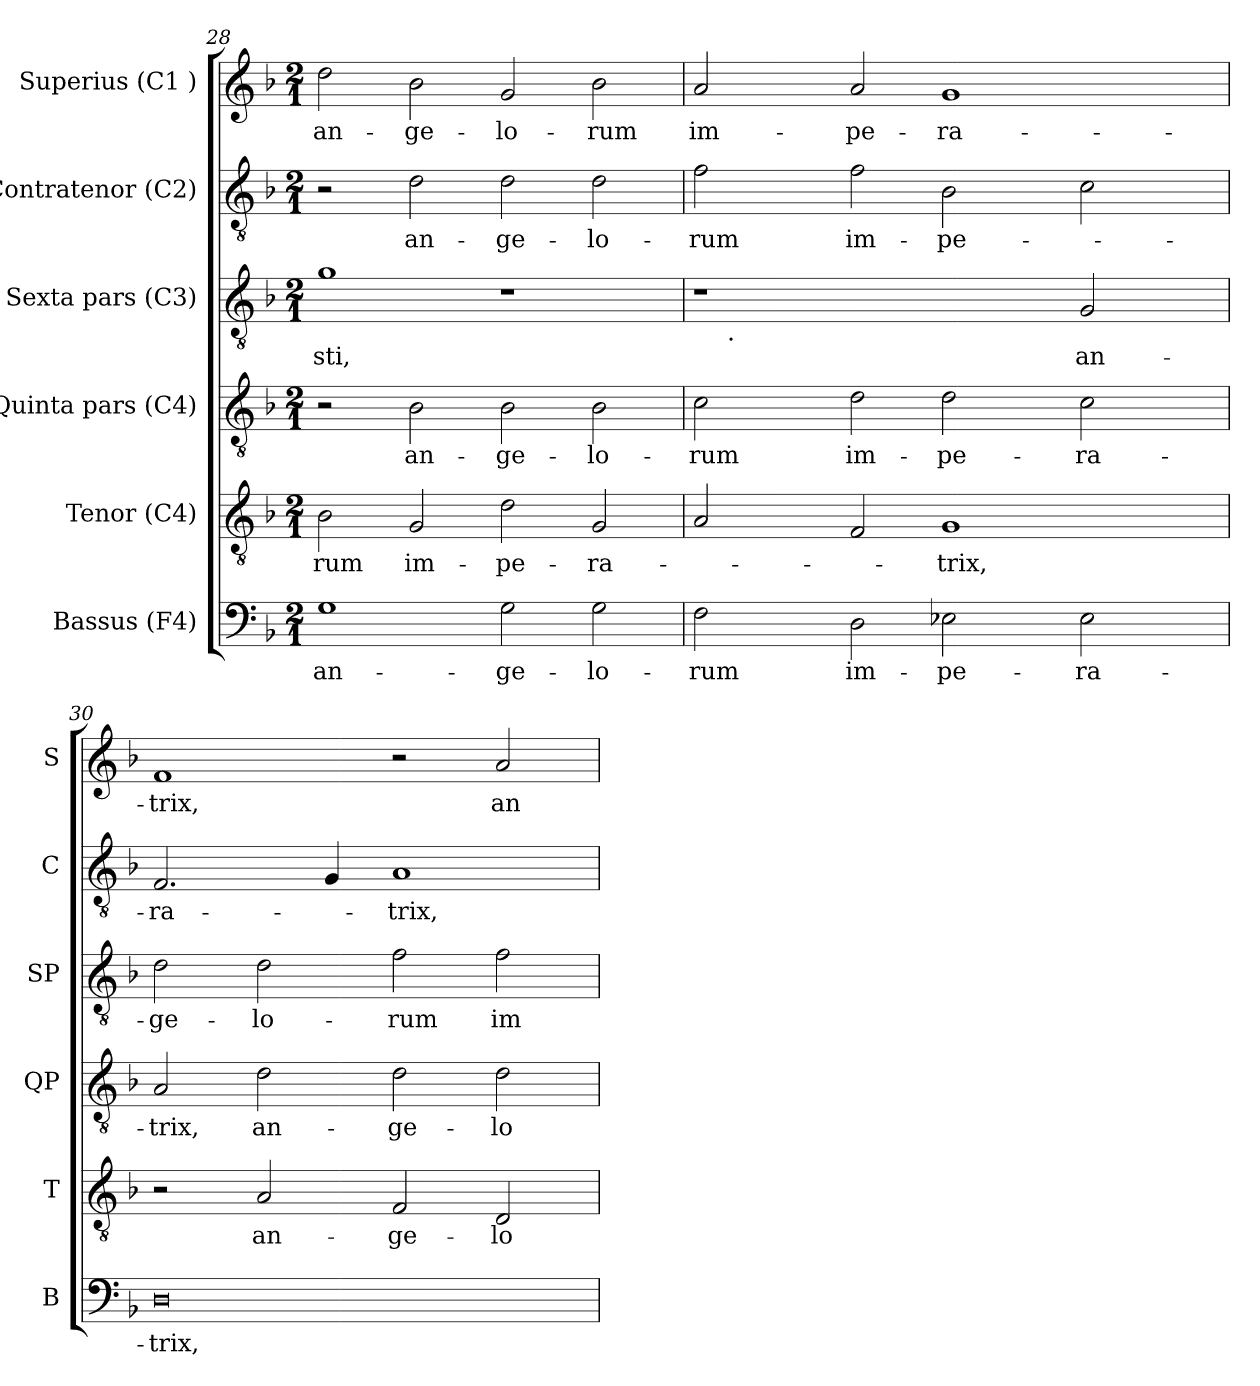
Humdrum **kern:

**kern	**text	**kern	**text	**kern	**text	**kern	**text	**kern	**text	**kern	**text
*part6	*part6	*part5	*part5	*part4	*part4	*part3	*part3	*part2	*part2	*part1	*part1
*staff6	*staff6	*staff5	*staff5	*staff4	*staff4	*staff3	*staff3	*staff2	*staff2	*staff1	*staff1
*I"Bassus (F4)	*	*I"Tenor (C4)	*	*I"Quinta pars (C4)	*	*I"Sexta pars (C3)	*	*I"Contratenor (C2)	*	*I"Superius (C1 )	*
*I'B	*	*I'T	*	*I'QP	*	*I'SP	*	*I'C	*	*I'S	*
*clefF4	*	*clefGv2	*	*clefGv2	*	*clefGv2	*	*clefGv2	*	*clefG2	*
*k[b-]	*	*k[b-]	*	*k[b-]	*	*k[b-]	*	*k[b-]	*	*k[b-]	*
*F:	*	*F:	*	*F:	*	*F:	*	*F:	*	*F:	*
*M2/1	*	*M2/1	*	*M2/1	*	*M2/1	*	*M2/1	*	*M2/1	*
=28	=28	=28	=28	=28	=28	=28	=28	=28	=28	=28	=28
!	!LO:LY:b:cj	!	!LO:LY:b:cj	!	!	!	!LO:LY:b:cj	!	!	!	!LO:LY:b:cj
1G	an-	2B-\	-rum	2r	.	1g	-sti,	2r	.	2dd\	an-
!	!	!	!LO:LY:b:cj	!	!LO:LY:b:cj	!	!	!	!LO:LY:b:cj	!	!LO:LY:b:cj
.	.	2G/	im-	2B-\	an-	.	.	2d\	an-	2b-\	-ge-
!	!LO:LY:b:cj	!	!LO:LY:b:cj	!	!LO:LY:b:cj	!	!	!	!LO:LY:b:cj	!	!LO:LY:b:cj
2G\	-ge-	2d\	-pe-	2B-\	-ge-	1r	.	2d\	-ge-	2g/	-lo-
!	!LO:LY:b:cj	!	!LO:LY:b:cj	!	!LO:LY:b:cj	!	!	!	!LO:LY:b:cj	!	!LO:LY:b:cj
2G\	-lo-	2G/	-ra-	2B-\	-lo-	.	.	2d\	-lo-	2b-\	-rum
!!LO:PB:g=z
=29	=29	=29	=29	=29	=29	=29	=29	=29	=29	=29	=29
!	!LO:LY:b:cj	!	!	!	!LO:LY:b:cj	!	!	!	!LO:LY:b:cj	!	!LO:LY:b:cj
*^	*	*	*	*	*	*^	*	*	*	*	*
2F\	4ryy	-rum	2A/	.	2c\	-rum	1r	16.ryy	.	2f\	-rum	2a/	im-
!	!	!	!	!	!	!	!	!LO:TX:b:t=.	!	!	!	!	!
.	.	.	.	.	.	.	.	1ryy	.	.	.	.	.
.	16.ryy	.	.	.	.	.	.	.	.	.	.	.	.
.	1ryy	.	.	.	.	.	.	.	.	.	.	.	.
!	!	!LO:LY:b:cj	!	!	!	!LO:LY:b:cj	!	!	!	!	!LO:LY:b:cj	!	!LO:LY:b:cj
2D\	.	im-	2F/	.	2d\	im-	.	.	.	2f\	im-	2a/	-pe-
!	!	!LO:LY:b:cj	!	!LO:LY:b:cj	!	!LO:LY:b:cj	!	!	!	!	!LO:LY:b:cj	!	!LO:LY:b:cj
2E-X\	.	-pe-	1G	-trix,	2d\	-pe-	2ryy	.	.	2B-\	-pe-	1g	-ra-
.	.	.	.	.	.	.	.	2ryy	.	.	.	.	.
.	2ryy	.	.	.	.	.	.	.	.	.	.	.	.
!	!	!LO:LY:b:cj	!	!	!	!LO:LY:b:cj	!	!	!LO:LY:b:cj	!	!	!	!
2E-\	.	-ra-	.	.	2c\	-ra-	2G/	.	an-	2c\	.	.	.
.	.	.	.	.	.	.	.	4ryy	.	.	.	.	.
.	8ryy	.	.	.	.	.	.	8ryy	.	.	.	.	.
.	32ryy	.	.	.	.	.	.	32ryy	.	.	.	.	.
=30	=30	=30	=30	=30	=30	=30	=30	=30	=30	=30	=30	=30	=30
!	!	!LO:LY:b:cj	!	!	!	!LO:LY:b:cj	!	!	!LO:LY:b:cj	!	!LO:LY:b:cj	!	!LO:LY:b:cj
*v	*v	*	*	*	*	*	*v	*v	*	*	*	*	*
0D	-trix,	2r	.	2A/	-trix,	2d\	-ge-	2.F/	-ra-	1f	-trix,
!	!	!	!LO:LY:b:cj	!	!LO:LY:b:cj	!	!LO:LY:b:cj	!	!	!	!
.	.	2A/	an-	2d\	an-	2d\	-lo-	.	.	.	.
.	.	.	.	.	.	.	.	4G/	.	.	.
!	!	!	!LO:LY:b:cj	!	!LO:LY:b:cj	!	!LO:LY:b:cj	!	!LO:LY:b:cj	!	!
.	.	2F/	-ge-	2d\	-ge-	2f\	-rum	1A	-trix,	2r	.
!	!	!	!LO:LY:b:cj	!	!LO:LY:b:cj	!	!LO:LY:b:cj	!	!	!	!LO:LY:b:cj
.	.	2D/	-lo-	2d\	-lo-	2f\	im-	.	.	2a/	an-
=	=	=	=	=	=	=	=	=	=	=	=
*-	*-	*-	*-	*-	*-	*-	*-	*-	*-	*-	*-
